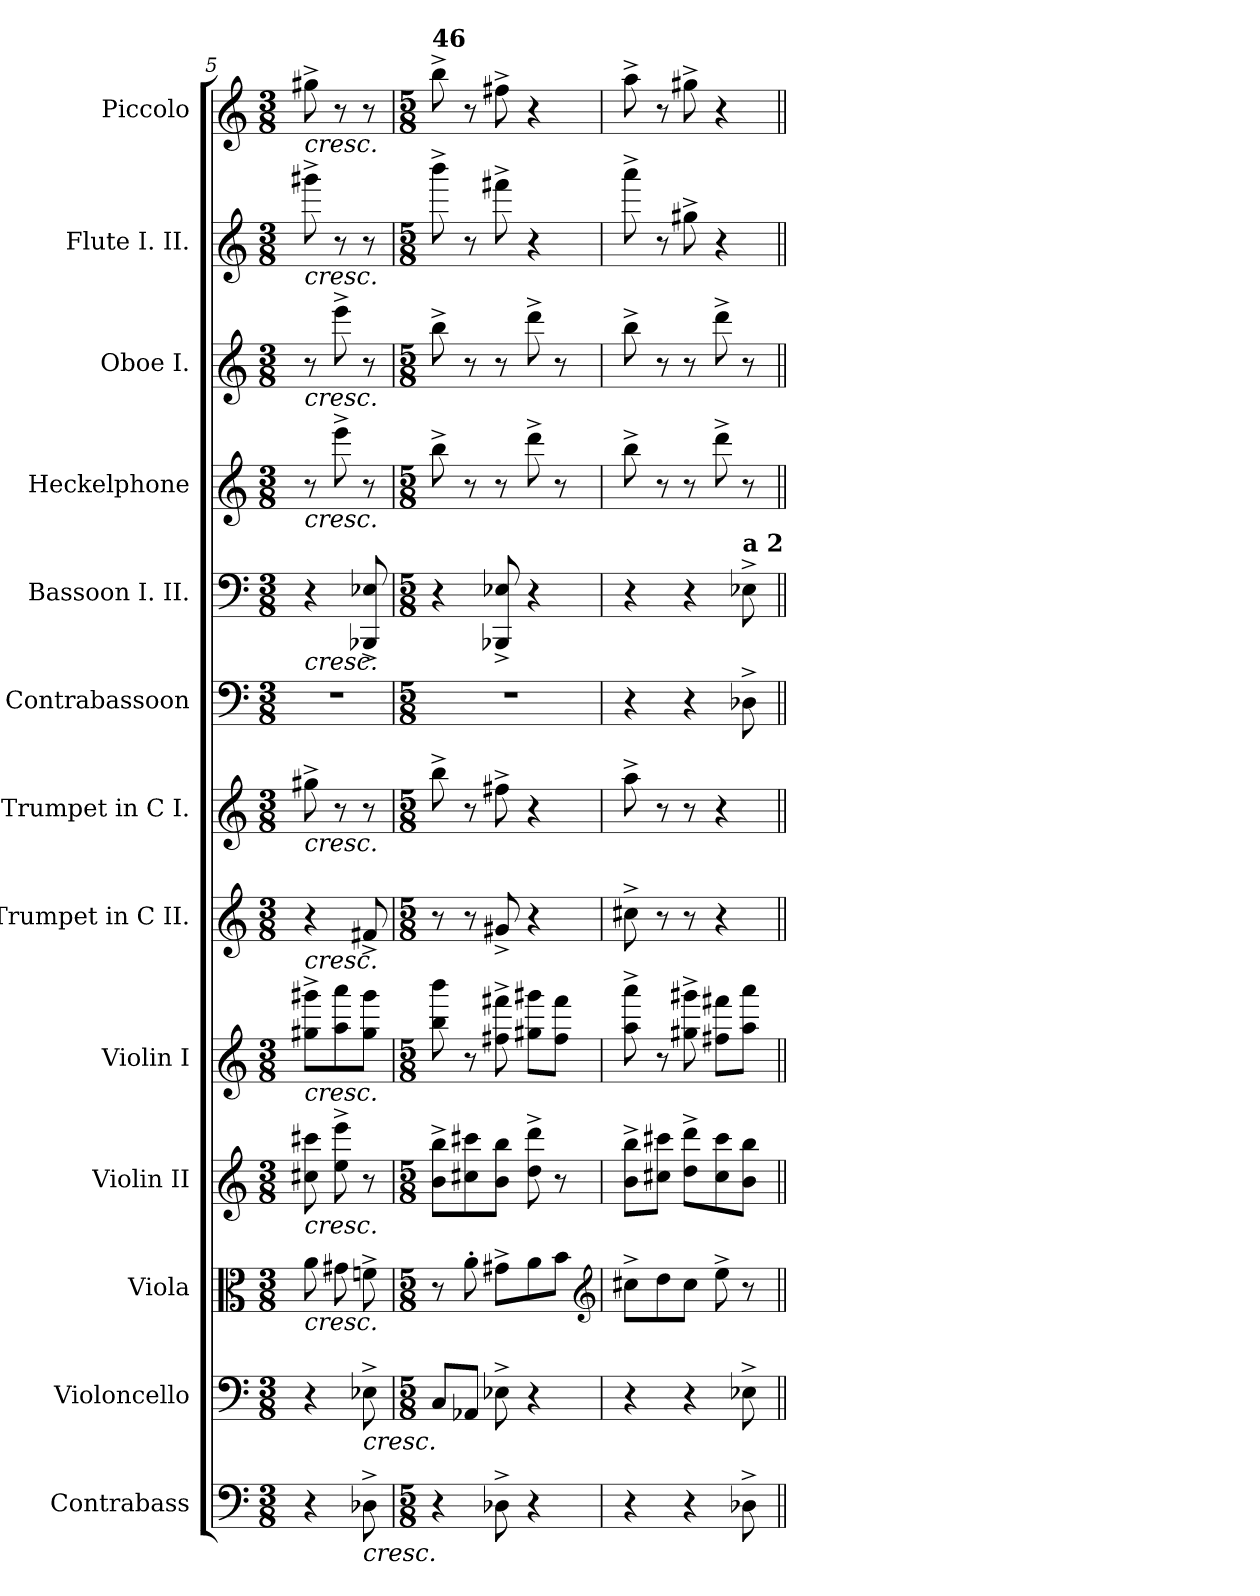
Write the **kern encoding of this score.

**kern	**kern	**kern	**kern	**kern	**kern	**kern	**kern	**kern	**kern	**kern	**kern	**kern
*part13	*part12	*part11	*part10	*part9	*part8	*part7	*part6	*part5	*part4	*part3	*part2	*part1
*staff13	*staff12	*staff11	*staff10	*staff9	*staff8	*staff7	*staff6	*staff5	*staff4	*staff3	*staff2	*staff1
*I"Contrabass	*I"Violoncello	*I"Viola	*I"Violin II	*I"Violin I	*I"Trumpet in C II.	*I"Trumpet in C I.	*I"Contrabassoon	*I"Bassoon I. II.	*I"Heckelphone	*I"Oboe I.	*I"Flute I. II.	*I"Piccolo
*I'Cb.	*I'Vc.	*I'Vla.	*I'Vln. II	*I'Vln. I	*	*	*I'Cbsn.	*I'Bsn.	*I'Heckl.	*I'Ob.	*I'Fl.	*I'Picc.
*clefF4	*clefF4	*clefC3	*clefG2	*clefG2	*clefG2	*clefG2	*clefF4	*clefF4	*clefG2	*clefG2	*clefG2	*clefG2
*k[]	*k[]	*k[]	*k[]	*k[]	*k[]	*k[]	*k[]	*k[]	*k[]	*k[]	*k[]	*k[]
*M3/8	*M3/8	*M3/8	*M3/8	*M3/8	*M3/8	*M3/8	*M3/8	*M3/8	*M3/8	*M3/8	*M3/8	*M3/8
=5	=5	=5	=5	=5	=5	=5	=5	=5	=5	=5	=5	=5
!	!	!	!	!	!	!	!	!	!	!	!	!LO:TX:b:i:t=cresc.
!	!	!	!	!	!	!	!	!	!	!	!LO:TX:b:i:t=cresc.	!
!	!	!	!	!	!	!	!	!	!	!LO:TX:b:i:t=cresc.	!	!
!	!	!	!	!	!	!	!	!	!LO:TX:b:i:t=cresc.	!	!	!
!	!	!	!	!	!	!	!	!LO:TX:b:i:t=cresc.	!	!	!	!
!	!	!	!	!	!	!LO:TX:b:i:t=cresc.	!	!	!	!	!	!
!	!	!	!	!	!LO:TX:b:i:t=cresc.	!	!	!	!	!	!	!
!	!	!	!	!LO:TX:b:i:t=cresc.	!	!	!	!	!	!	!	!
!	!	!	!LO:TX:b:i:t=cresc.	!	!	!	!	!	!	!	!	!
!	!	!LO:TX:b:i:t=cresc.	!	!	!	!	!	!	!	!	!	!
4r	4r	8a	8cc#X 8ccc#X	8gg#X^ 8ggg#X^L	4r	8gg#X^	8%3r	4r	8r	8r	8ggg#X^	8gg#X^
.	.	8g#X	8ee^ 8eee^	8aa 8aaa	.	8r	.	.	8eee^	8eee^	8r	8r
!	!LO:TX:b:i:t=cresc.	!	!	!	!	!	!	!	!	!	!	!
!LO:TX:b:i:t=cresc.	!	!	!	!	!	!	!	!	!	!	!	!
8D-X^	8E-X^	8fn^	8r	8gg# 8ggg#J	8f#X^	8r	.	8BBB-X^ 8E-X^	8r	8r	8r	8r
=6	=6	=6	=6	=6	=6	=6	=6	=6	=6	=6	=6	=6
*M5/8	*M5/8	*M5/8	*M5/8	*M5/8	*M5/8	*M5/8	*M5/8	*M5/8	*M5/8	*M5/8	*M5/8	*M5/8
!	!	!	!	!	!	!	!	!	!	!	!	!LO:TX:a:B:t=46
4r	8C/L	8r	8b^ 8bb^L	8bb 8bbb	8r	8bb^	8%5r	4r	8bb^	8bb^	8bbb^	8bb^
.	8AA-X/J	8a'	8cc#X 8ccc#X	8r	8r	8r	.	.	8r	8r	8r	8r
8D-X^	8E-X^	8g#X^L	8b 8bbJ	8ff#X^ 8fff#X^	8g#X^	8ff#X^	.	8BBB-X^ 8E-X^	8r	8r	8fff#X^	8ff#X^
4r	4r	8a	8dd^ 8ddd^	8gg#X 8ggg#XL	4r	4r	.	4r	8ddd^	8ddd^	4r	4r
.	.	8bJ	8r	8ff# 8fff#J	.	.	.	.	8r	8r	.	.
*	*	*clefG2	*	*	*	*	*	*	*	*	*	*
=7	=7	=7	=7	=7	=7	=7	=7	=7	=7	=7	=7	=7
4r	4r	8cc#X^L	8b^ 8bb^L	8aa^ 8aaa^	8cc#X^	8aa^	4r	4r	8bb^	8bb^	8aaa^	8aa^
.	.	8dd	8cc#X 8ccc#XJ	8r	8r	8r	.	.	8r	8r	8r	8r
4r	4r	8cc#J	8dd^ 8ddd^L	8gg#X^ 8ggg#X^	8r	8r	4r	4r	8r	8r	8gg#X^	8gg#X^
.	.	8ee^	8cc# 8ccc#	8ff#X 8fff#XL	4r	4r	.	.	8ddd^	8ddd^	4r	4r
!	!	!	!	!	!	!	!	!LO:TX:a:B:t=a 2	!	!	!	!
8D-X^	8E-X^	8r	8b 8bbJ	8aa 8aaaJ	.	.	8D-X^	8E-X^	8r	8r	.	.
=||	=||	=||	=||	=||	=||	=||	=||	=||	=||	=||	=||	=||
*-	*-	*-	*-	*-	*-	*-	*-	*-	*-	*-	*-	*-
